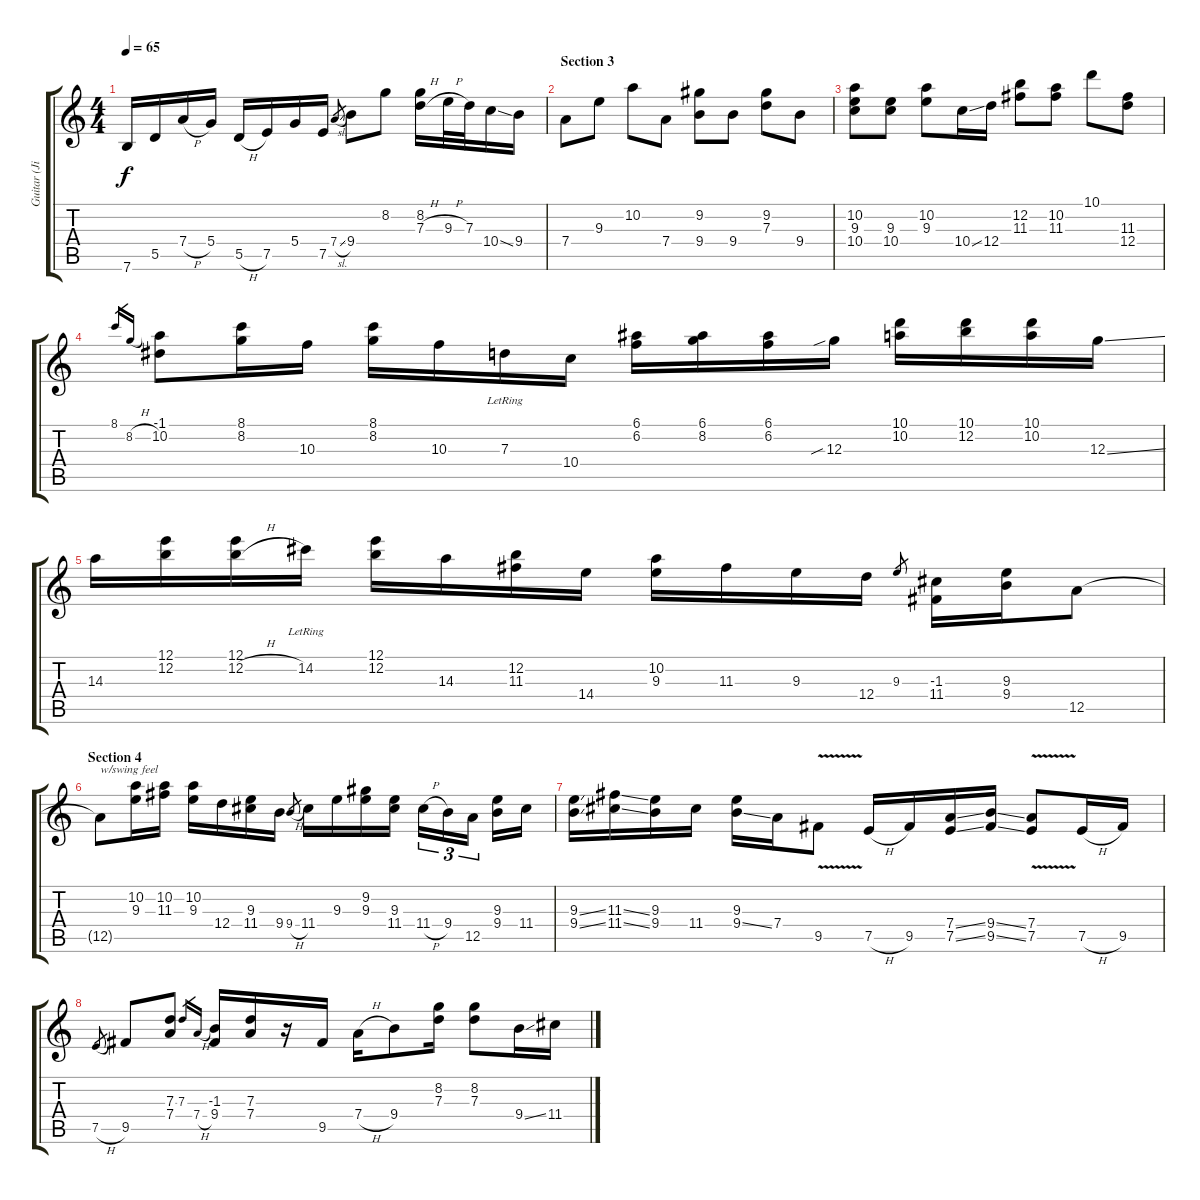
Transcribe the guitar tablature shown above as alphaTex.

\track ("Guitar (Jimi Hendrix)" "Guitar (Ji") {instrument electricguitarclean}
\staff {score tabs}
\tuning (E4 B3 G3 D3 A2 E2) {hide}
\ts (4 4)
\tempo 65
\clef g2
\ks c
7.6.16{dy f} 5.5.16 7.4{h}.16 5.4.16 5.5{h}.16 7.5.16 5.4.16 7.5.16 7.4{sl}.8{gr} 9.4.8 8.2.8 (8.2 7.3{h}).16 9.3{h}.32 7.3.32 10.4{ss}.16 9.4.16 |
\section ("" "Section 3")
7.4.8 9.3.8 10.2.8 7.4.8 (9.2 9.4).8 9.4.8 (9.2 7.3).8 9.4.8 |
(10.2 9.3 10.4).8 (9.3 10.4).8 (10.2 9.3).8 10.4{ss}.16 12.4.16 (12.2 11.3).8 (10.2 11.3).8 10.1.8 (11.3 12.4).8 |
8.1.16{gr} 8.2{h}.16{gr} (-1.1 10.2).8 (8.1 8.2).16 10.3.16 (8.1 8.2).16 10.3.16 7.3{lr}.16 10.4.16 (6.1 6.2).16 (6.1 8.2).16 (6.1 6.2).16 12.3{sib}.16 (10.1 10.2).16 (10.1 12.2).16 (10.1 10.2).16 12.3{ss}.16 |
14.3.16 (12.1 12.2).16 (12.1 12.2{h}).16 14.2{lr}.16 (12.1 12.2).16 14.3.16 (12.2 11.3).16 14.4.16 (10.2 9.3).16 11.3.16 9.3.16 12.4.16 9.3.8{gr} (-1.3 11.4).16 (9.3 9.4).16 12.5.8 |
\section ("" "Section 4")
12.5{t}.8{txt "w/swing feel"} (10.2 9.3).16 (10.2 11.3).16 (10.2 9.3).16 12.4.16 (9.3 11.4).16 9.4.16 9.4{h}.8{gr} 11.4.16 9.3.16 (9.2 9.3).16 (9.3 11.4).16 11.4{h}.16{tu (3 2)} 9.4.16{tu (3 2)} 12.5.16{tu (3 2)} (9.3 9.4).16 11.4.16 |
(9.3{ss} 9.4{ss}).16 (11.3{ss} 11.4{ss}).16 (9.3 9.4).16 11.4.16 (9.3 9.4{ss}).16 7.4.16 9.5{v}.8 7.5{h}.16 9.5.16 (7.4{ss} 7.5{ss}).16 (9.4{ss} 9.5{ss}).16 (7.4{v} 7.5{v}).8 7.5{h}.16 9.5.16 |
7.5{h}.8{gr} 9.5.8 (7.3 7.4).8 7.3.16{gr} 7.4{h}.16{gr} (-1.3 9.4).16 (7.3 7.4).16 r.16 9.5.16 7.4{h}.16 9.4.8 (8.2 7.3).16 (8.2 7.3).8 9.4{ss}.16 11.4.16
